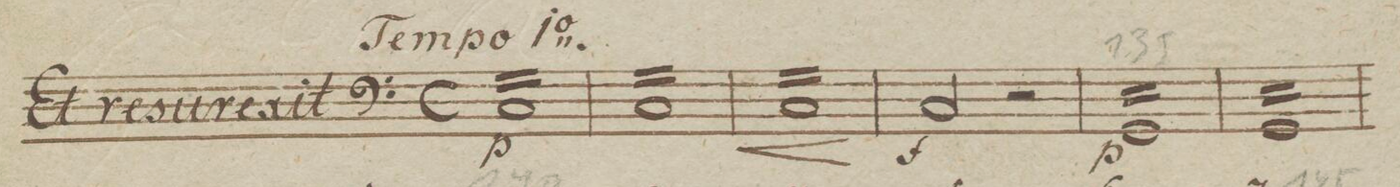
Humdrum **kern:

**kern	**dynam
*I"Timpani in Es. et B.	*
*clefF4	*
*k[b-e-a-]	*
*met(c)	*
*M4/4	*
16C/LL	p
16C/	.
16C/	.
16C/	.
16C/	.
16C/	.
16C/	.
16C/	.
16C/	.
16C/	.
16C/	.
16C/	.
16C/	.
16C/	.
16C/	.
16C/JJ	.
=128	=128
16C/LL	.
16C/	.
16C/	.
16C/	.
16C/	.
16C/	.
16C/	.
16C/	.
16C/	.
16C/	.
16C/	.
16C/	.
16C/	.
16C/	.
16C/	.
16C/JJ	.
=129	=129
16C/LL	<
16C/	.
16C/	.
16C/	.
16C/	.
16C/	.
16C/	.
16C/	.
16C/	.
16C/	.
16C/	.
16C/	.
16C/	.
16C/	.
16C/	.
16C/JJ	[[
=130	=130
2C/	f
2r	.
=131	=131
16GG/LL	p
16GG/	.
16GG/	.
16GG/	.
16GG/	.
16GG/	.
16GG/	.
16GG/	.
16GG/	.
16GG/	.
16GG/	.
16GG/	.
16GG/	.
16GG/	.
16GG/	.
16GG/JJ	.
=132	=132
16GG/LL	.
16GG/	.
16GG/	.
16GG/	.
16GG/	.
16GG/	.
16GG/	.
16GG/	.
16GG/	.
16GG/	.
16GG/	.
16GG/	.
16GG/	.
16GG/	.
16GG/	.
16GG/JJ	.
=133	=133
*-	*-
